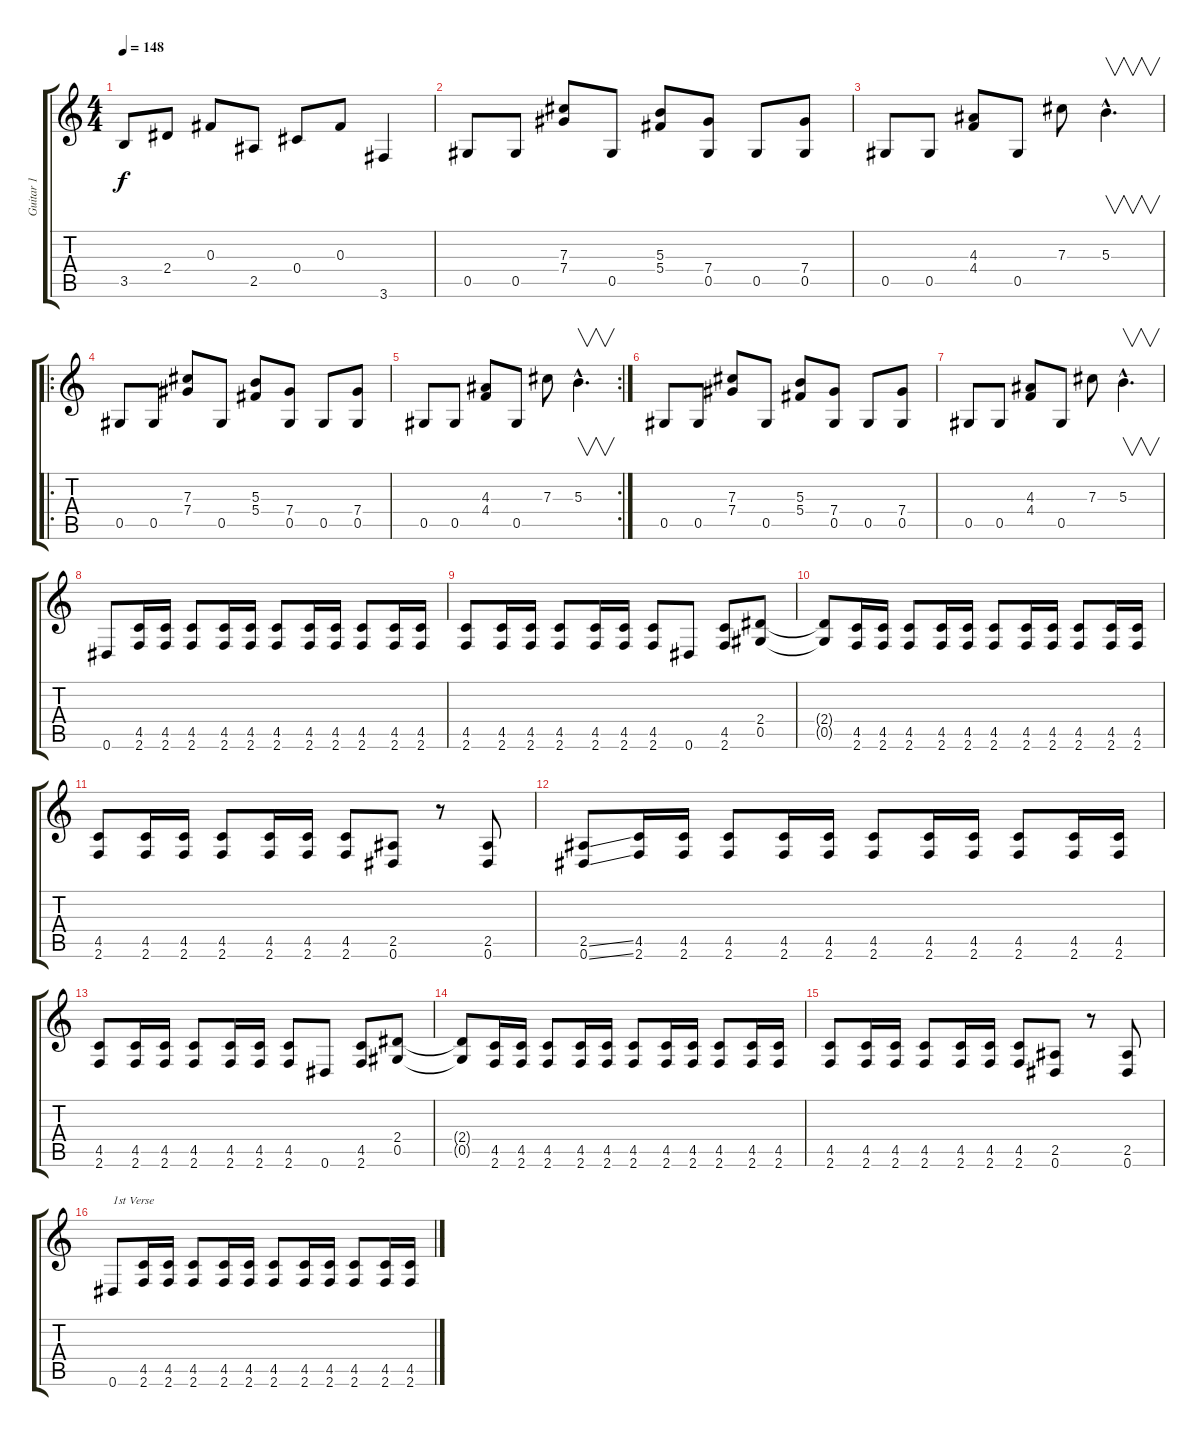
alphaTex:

\track ("Guitar 1" "Guitar 1") {instrument distortionguitar}
\staff {score tabs}
\tuning (Eb4 Bb3 Gb3 Db3 Ab2 Eb2) {hide}
\ts (4 4)
\tempo 148
\clef g2
\ks c
3.5.8{dy f} 2.4.8 0.3.8 2.5.8 0.4.8 0.3.8 3.6.4 |
0.5.8 0.5.8 (7.3 7.4).8 0.5.8 (5.3 5.4).8 (7.4 0.5).8 0.5.8 (7.4 0.5).8 |
0.5.8 0.5.8 (4.3 4.4).8 0.5.8 7.3.8 5.3{hac}.4{v d} |
\ro
0.5.8 0.5.8 (7.3 7.4).8 0.5.8 (5.3 5.4).8 (7.4 0.5).8 0.5.8 (7.4 0.5).8 |
\rc 2
0.5.8 0.5.8 (4.3 4.4).8 0.5.8 7.3.8 5.3{hac}.4{v d} |
0.5.8 0.5.8 (7.3 7.4).8 0.5.8 (5.3 5.4).8 (7.4 0.5).8 0.5.8 (7.4 0.5).8 |
0.5.8 0.5.8 (4.3 4.4).8 0.5.8 7.3.8 5.3{hac}.4{v d} |
0.6.8 (4.5 2.6).16 (4.5 2.6).16 (4.5 2.6).8 (4.5 2.6).16 (4.5 2.6).16 (4.5 2.6).8 (4.5 2.6).16 (4.5 2.6).16 (4.5 2.6).8 (4.5 2.6).16 (4.5 2.6).16 |
(4.5 2.6).8 (4.5 2.6).16 (4.5 2.6).16 (4.5 2.6).8 (4.5 2.6).16 (4.5 2.6).16 (4.5 2.6).8 0.6.8 (4.5 2.6).8 (2.4 0.5).8 |
(2.4{t} 0.5{t}).8 (4.5 2.6).16 (4.5 2.6).16 (4.5 2.6).8 (4.5 2.6).16 (4.5 2.6).16 (4.5 2.6).8 (4.5 2.6).16 (4.5 2.6).16 (4.5 2.6).8 (4.5 2.6).16 (4.5 2.6).16 |
(4.5 2.6).8 (4.5 2.6).16 (4.5 2.6).16 (4.5 2.6).8 (4.5 2.6).16 (4.5 2.6).16 (4.5 2.6).8 (2.5 0.6).8 r.8 (2.5 0.6).8 |
(2.5{ss} 0.6{ss}).8 (4.5 2.6).16 (4.5 2.6).16 (4.5 2.6).8 (4.5 2.6).16 (4.5 2.6).16 (4.5 2.6).8 (4.5 2.6).16 (4.5 2.6).16 (4.5 2.6).8 (4.5 2.6).16 (4.5 2.6).16 |
(4.5 2.6).8 (4.5 2.6).16 (4.5 2.6).16 (4.5 2.6).8 (4.5 2.6).16 (4.5 2.6).16 (4.5 2.6).8 0.6.8 (4.5 2.6).8 (2.4 0.5).8 |
(2.4{t} 0.5{t}).8 (4.5 2.6).16 (4.5 2.6).16 (4.5 2.6).8 (4.5 2.6).16 (4.5 2.6).16 (4.5 2.6).8 (4.5 2.6).16 (4.5 2.6).16 (4.5 2.6).8 (4.5 2.6).16 (4.5 2.6).16 |
(4.5 2.6).8 (4.5 2.6).16 (4.5 2.6).16 (4.5 2.6).8 (4.5 2.6).16 (4.5 2.6).16 (4.5 2.6).8 (2.5 0.6).8 r.8 (2.5 0.6).8 |
0.6.8{txt "1st Verse"} (4.5 2.6).16 (4.5 2.6).16 (4.5 2.6).8 (4.5 2.6).16 (4.5 2.6).16 (4.5 2.6).8 (4.5 2.6).16 (4.5 2.6).16 (4.5 2.6).8 (4.5 2.6).16 (4.5 2.6).16
